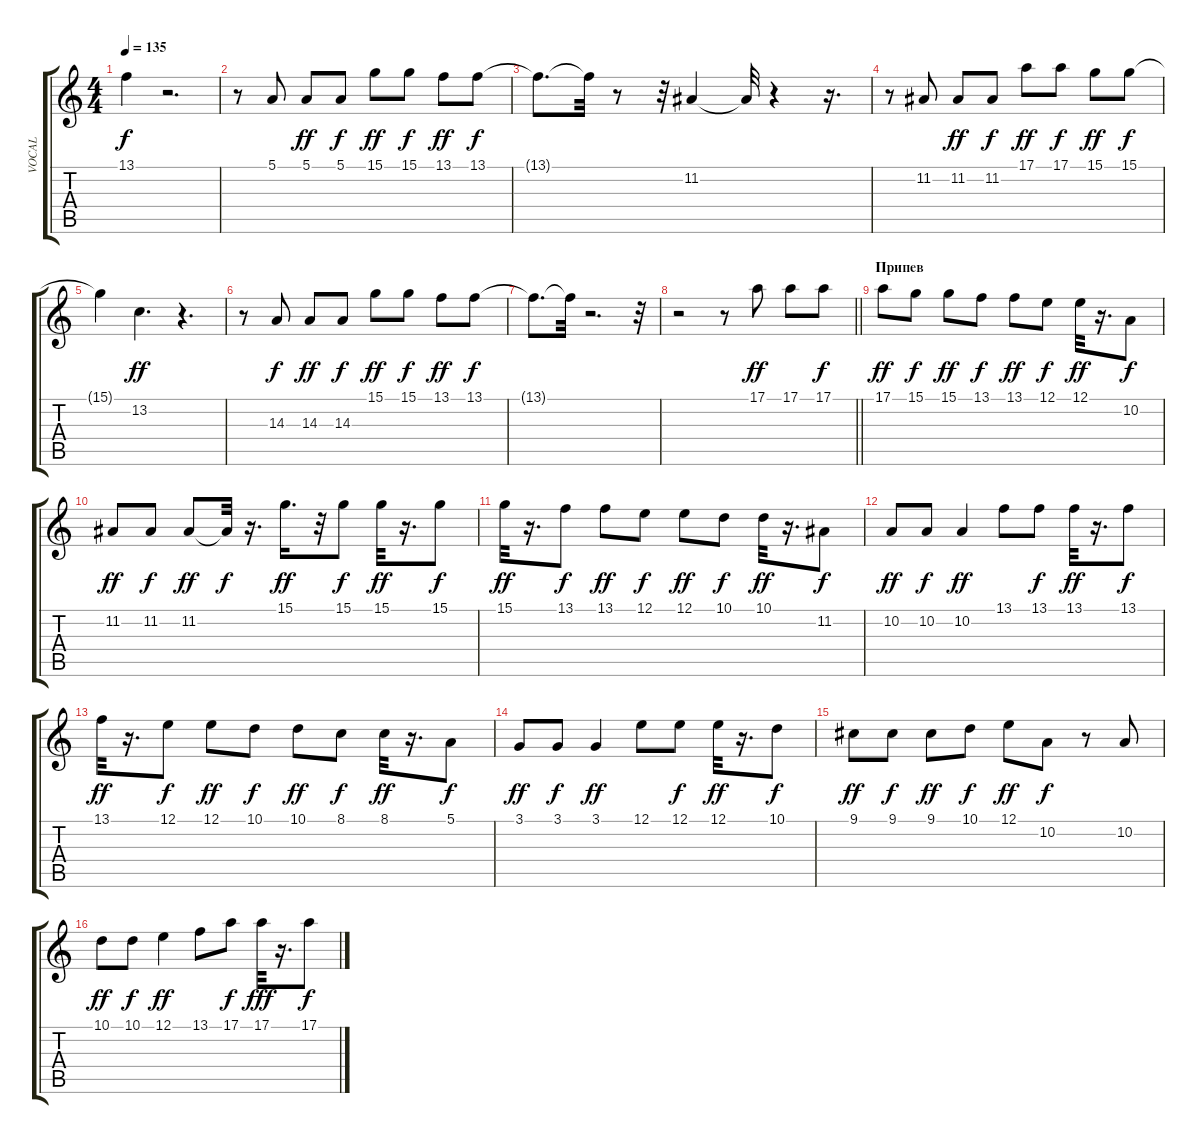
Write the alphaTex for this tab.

\track ("VOCAL" "VOCAL") {instrument musicbox}
\staff {score tabs}
\tuning (E4 B3 G3 D3 A2 E2) {hide}
\ts (4 4)
\tempo 135
\clef g2
\ks c
13.1{t}.4{dy f} r.2{d} |
r.8 5.1.8 5.1.8{dy ff} 5.1.8{dy f} 15.1.8{dy ff} 15.1.8{dy f} 13.1.8{dy ff} 13.1.8{dy f} |
13.1{t}.8{d} 13.1{t}.32 r.8 r.32 11.2.4 11.2{t}.32 r.4 r.16{d} |
r.8 11.2.8 11.2.8{dy ff} 11.2.8{dy f} 17.1.8{dy ff} 17.1.8{dy f} 15.1.8{dy ff} 15.1.8{dy f} |
15.1{t}.4 13.2.4{d dy ff} r.4{d} |
r.8 14.3.8{dy f} 14.3.8{dy ff} 14.3.8{dy f} 15.1.8{dy ff} 15.1.8{dy f} 13.1.8{dy ff} 13.1.8{dy f} |
13.1{t}.8{d} 13.1{t}.32 r.2{d} r.32 |
\barLineRight lightlight
r.2 r.8 17.1.8{dy ff} 17.1.8 17.1.8{dy f} |
\section ("" "Припев")
17.1.8{dy ff} 15.1.8{dy f} 15.1.8{dy ff} 13.1.8{dy f} 13.1.8{dy ff} 12.1.8{dy f} 12.1.32{dy ff} r.16{d} 10.2.8{dy f} |
11.2.8{dy ff} 11.2.8{dy f} 11.2.8{dy ff} 11.2{t}.32{dy f} r.16{d} 15.1.16{d dy ff} r.32 15.1.8{dy f} 15.1.32{dy ff} r.16{d} 15.1.8{dy f} |
15.1.32{dy ff} r.16{d} 13.1.8{dy f} 13.1.8{dy ff} 12.1.8{dy f} 12.1.8{dy ff} 10.1.8{dy f} 10.1.32{dy ff} r.16{d} 11.2.8{dy f} |
10.2.8{dy ff} 10.2.8{dy f} 10.2.4{dy ff} 13.1.8 13.1.8{dy f} 13.1.32{dy ff} r.16{d} 13.1.8{dy f} |
13.1.32{dy ff} r.16{d} 12.1.8{dy f} 12.1.8{dy ff} 10.1.8{dy f} 10.1.8{dy ff} 8.1.8{dy f} 8.1.32{dy ff} r.16{d} 5.1.8{dy f} |
3.1.8{dy ff} 3.1.8{dy f} 3.1.4{dy ff} 12.1.8 12.1.8{dy f} 12.1.32{dy ff} r.16{d} 10.1.8{dy f} |
9.1.8{dy ff} 9.1.8{dy f} 9.1.8{dy ff} 10.1.8{dy f} 12.1.8{dy ff} 10.2.8{dy f} r.8 10.2.8 |
10.1.8{dy ff} 10.1.8{dy f} 12.1.4{dy ff} 13.1.8 17.1.8{dy f} 17.1.32{dy fff} r.16{d} 17.1.8{dy f}
